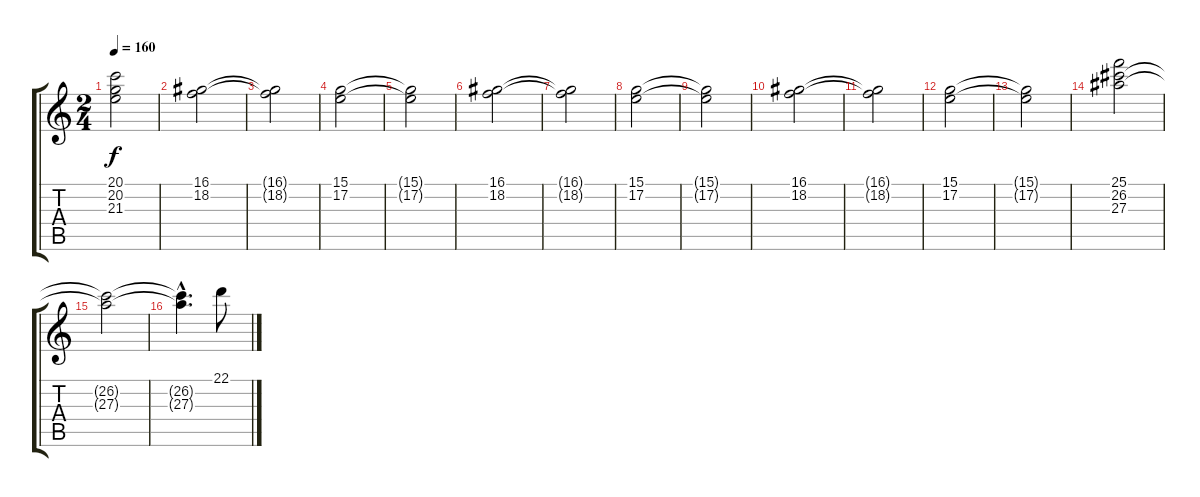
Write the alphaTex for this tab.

\track "" {instrument percussiveorgan}
\staff {score tabs}
\tuning (E4 B3 G3 D3 A2 E2) {hide}
\ts (2 4)
\tempo 160
\clef g2
\ks c
(20.1{t} 20.2{t} 21.3{t}).2{dy f} |
(16.1 18.2).2 |
(16.1{t} 18.2{t}).2 |
(15.1 17.2).2 |
(15.1{t} 17.2{t}).2 |
(16.1 18.2).2 |
(16.1{t} 18.2{t}).2 |
(15.1 17.2).2 |
(15.1{t} 17.2{t}).2 |
(16.1 18.2).2 |
(16.1{t} 18.2{t}).2 |
(15.1 17.2).2 |
(15.1{t} 17.2{t}).2 |
(25.1 26.2 27.3).2 |
(26.2{t} 27.3{t}).2 |
(26.2{hac t} 27.3{t}).4{d} 22.1.8
